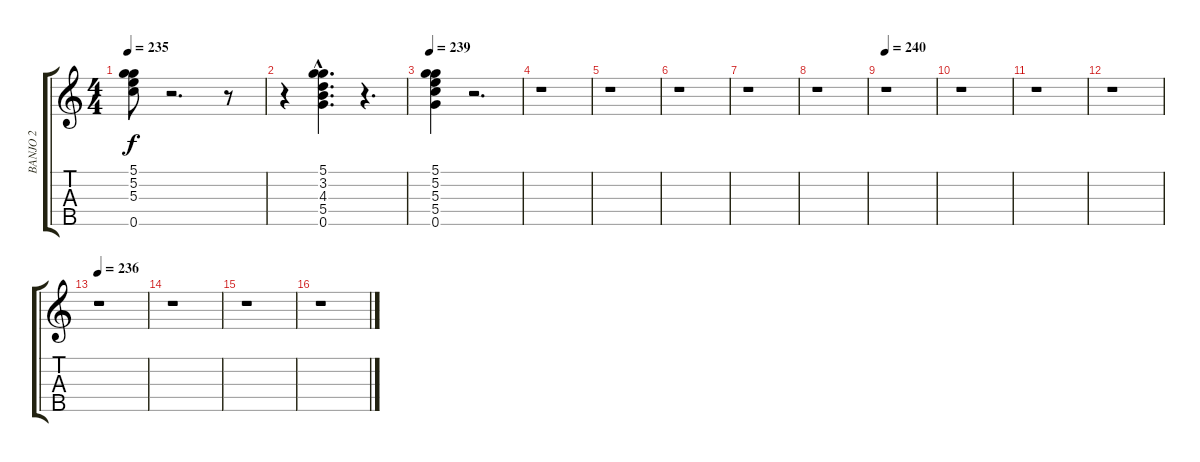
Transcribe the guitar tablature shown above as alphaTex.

\track ("BANJO 2" "BANJO 2") {instrument banjo}
\staff {score tabs}
\tuning (D4 B3 G3 D3 G4) {hide}
\displaytranspose 12
\ts (4 4)
\tempo 235
\clef g2
\ks c
(5.1 5.2 5.3 0.5).8{dy f} r.2{d} r.8 |
r.4 (5.1{hac} 3.2{hac} 4.3{hac} 5.4{hac} 0.5{hac}).4{d} r.4{d} |
\tempo 239
(5.1 5.2 5.3 5.4 0.5).4 r.2{d} |
r.1 |
r.1 |
r.1 |
r.1 |
r.1 |
\tempo 240
r.1 |
r.1 |
r.1 |
r.1 |
\tempo 236
r.1 |
r.1 |
r.1 |
r.1
